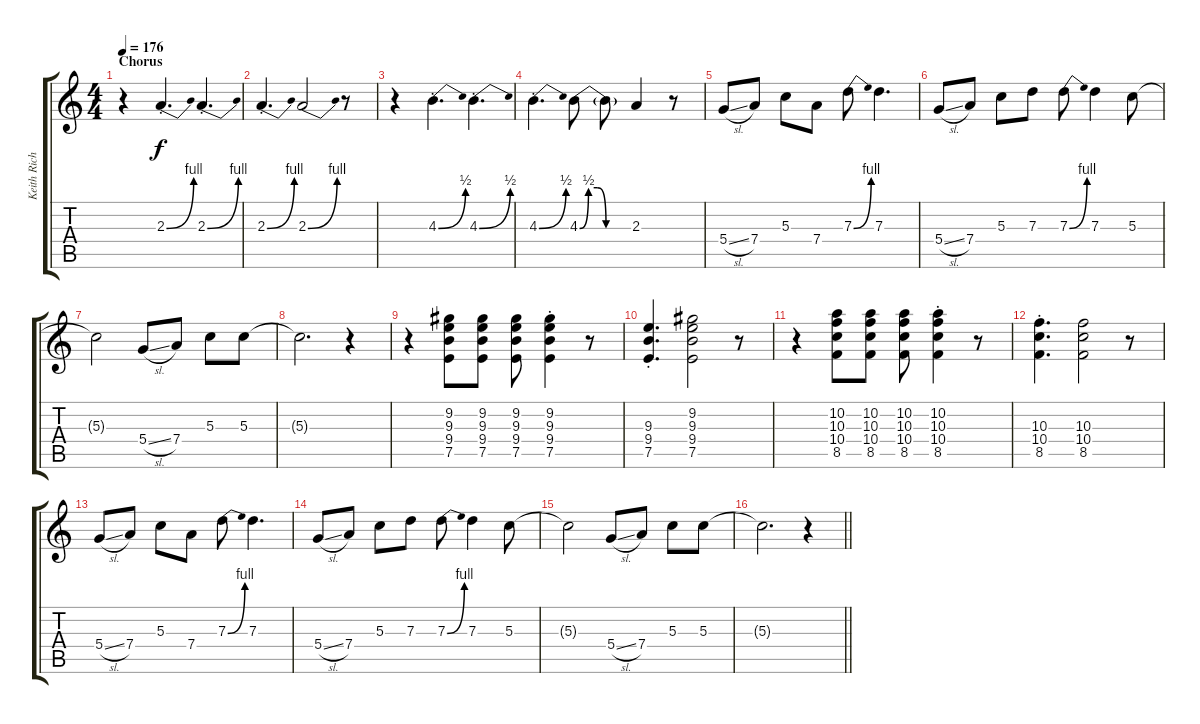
\track ("Keith Richards" "Keith Rich") {instrument overdrivenguitar}
\staff {score tabs}
\tuning (E4 B3 G3 D3 A2 E2) {hide}
\ts (4 4)
\section ("" "Chorus")
\tempo 176
\clef g2
\ks c
r.4{dy f} 2.3{be (bend 0 0 60 4) st}.4{d} 2.3{be (bend 0 0 60 4) st}.4{d} |
2.3{be (bend 0 0 60 4) st}.4{d} 2.3{be (bend 0 0 60 4)}.2 r.8 |
r.4 4.3{be (bend 0 0 60 2) st}.4{d} 4.3{be (bend 0 0 60 2) st}.4{d} |
4.3{be (bend 0 0 60 2) st}.4{d} 4.3{be (custom 0 0 10 2 20 2 30 0 60 0)}.8 4.3{t}.8 2.3.4 r.8 |
5.4{sl}.8 7.4.8 5.3.8 7.4.8 7.3{be (bend 0 0 60 4)}.8 7.3.4{d} |
5.4{sl}.8 7.4.8 5.3.8 7.3.8 7.3{be (bend 0 0 60 4)}.8 7.3.4 5.3.8 |
5.3{t}.2 5.4{sl}.8 7.4.8 5.3.8 5.3.8 |
5.3{t}.2{d} r.4 |
r.4 (9.2 9.3 9.4 7.5).8 (9.2 9.3 9.4 7.5).8 (9.2 9.3 9.4 7.5).8 (9.2{st} 9.3{st} 9.4{st} 7.5{st}).4 r.8 |
(9.3{st} 9.4{st} 7.5{st}).4{d} (9.2 9.3 9.4 7.5).2 r.8 |
r.4 (10.2 10.3 10.4 8.5).8 (10.2 10.3 10.4 8.5).8 (10.2 10.3 10.4 8.5).8 (10.2{st} 10.3{st} 10.4{st} 8.5{st}).4 r.8 |
(10.3{st} 10.4{st} 8.5{st}).4{d} (10.3 10.4 8.5).2 r.8 |
5.4{sl}.8 7.4.8 5.3.8 7.4.8 7.3{be (bend 0 0 60 4)}.8 7.3.4{d} |
5.4{sl}.8 7.4.8 5.3.8 7.3.8 7.3{be (bend 0 0 60 4)}.8 7.3.4 5.3.8 |
5.3{t}.2 5.4{sl}.8 7.4.8 5.3.8 5.3.8 |
\barLineRight lightlight
5.3{t}.2{d} r.4
